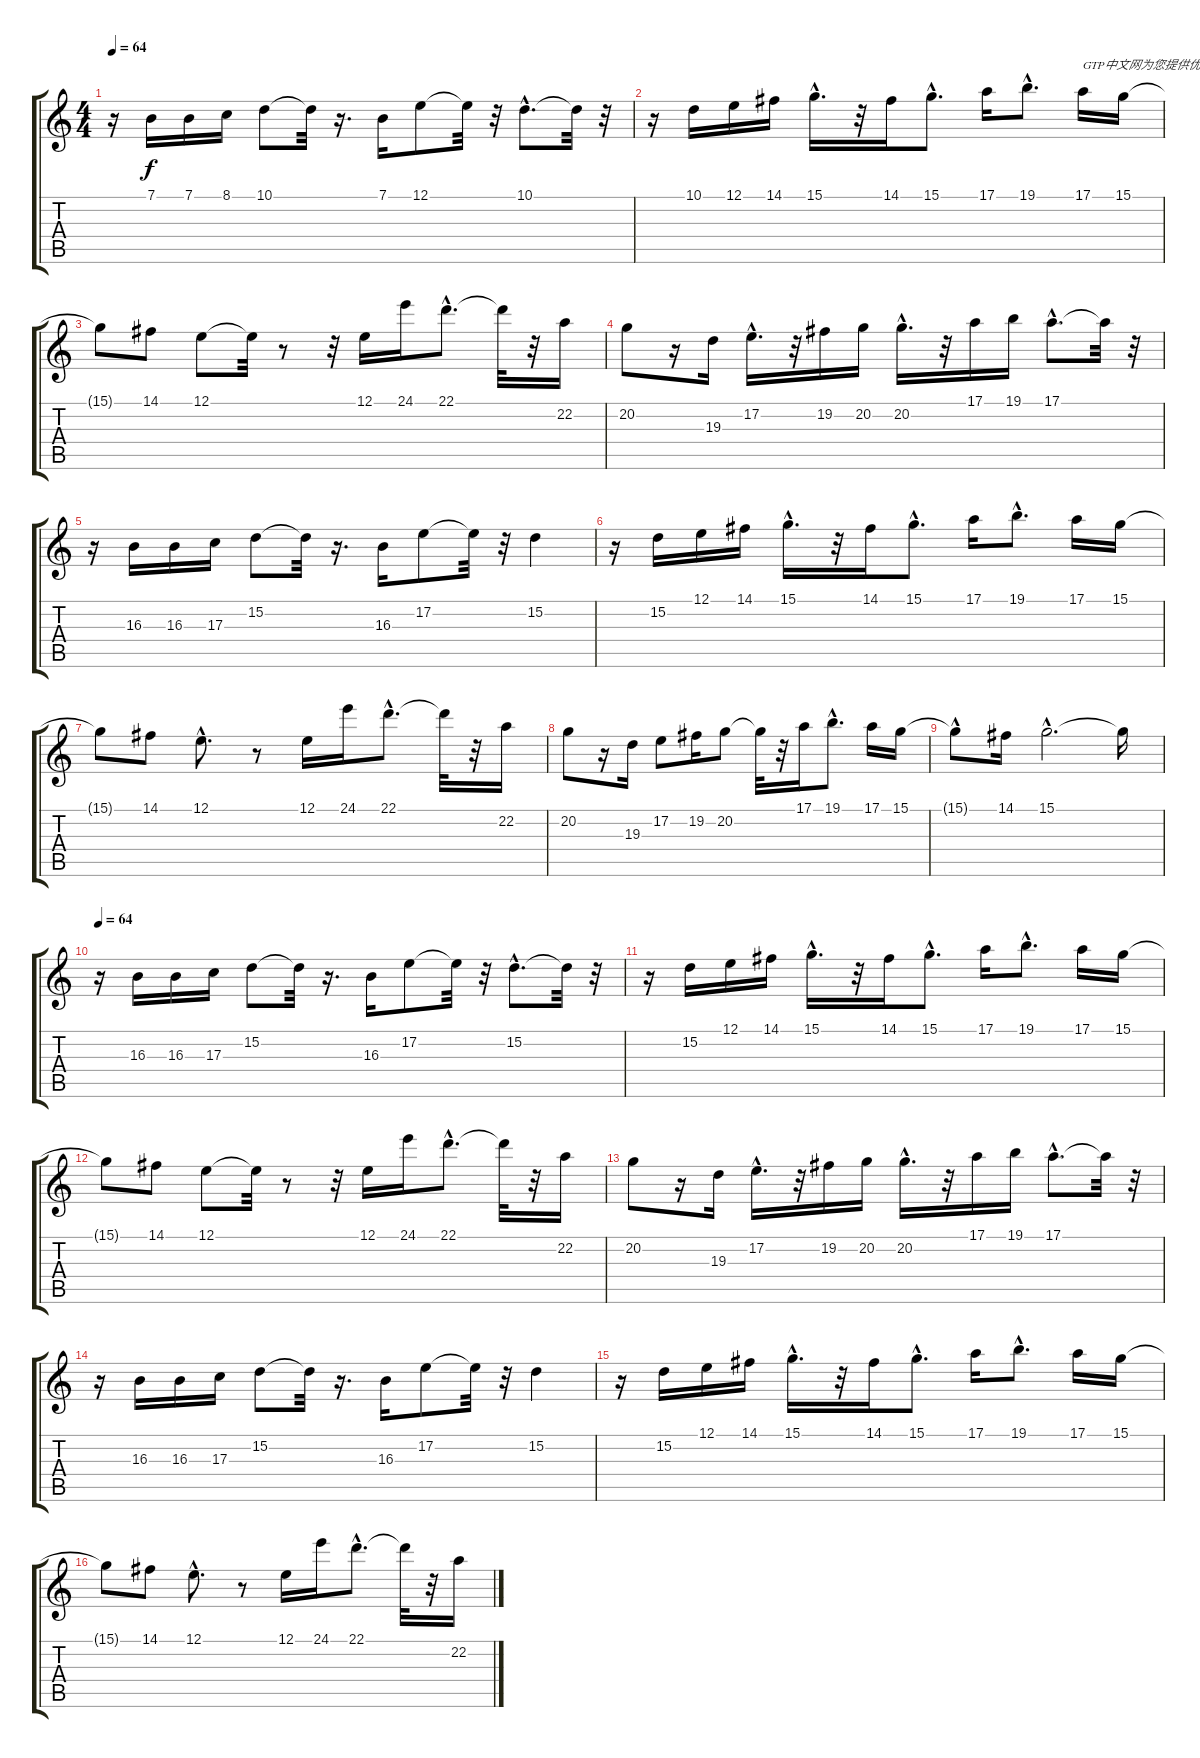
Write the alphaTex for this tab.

\track "" {instrument lead1square}
\staff {score tabs}
\tuning (E4 B3 G3 D3 A2 E2) {hide}
\ts (4 4)
\tempo 64
\clef g2
\ks c
r.16{dy f instrument lead1square} 7.1.16 7.1.16 8.1.16 10.1.8 10.1{t}.32 r.16{d} 7.1.16 12.1.8 12.1{t}.32 r.32 10.1{hac}.8{d} 10.1{t}.32 r.32 |
r.16 10.1.16 12.1.16 14.1.16 15.1{hac}.16{d} r.32 14.1.16 15.1{hac}.8{d} 17.1.16 19.1{hac}.8{d} 17.1.16{txt "GTP中文网为您提供优秀的谱子"} 15.1.16 |
15.1{t}.8 14.1.8 12.1.8 12.1{t}.32 r.8 r.32 12.1.16 24.1.16 22.1{hac}.8{d} 22.1{t}.32 r.32 22.2.16 |
20.2.8 r.16 19.3.16 17.2{hac}.16{d} r.32 19.2.16 20.2.16 20.2{hac}.16{d} r.32 17.1.16 19.1.16 17.1{hac}.8{d} 17.1{t}.32 r.32 |
r.16 16.3.16 16.3.16 17.3.16 15.2.8 15.2{t}.32 r.16{d} 16.3.16 17.2.8 17.2{t}.32 r.32 15.2.4 |
r.16 15.2.16 12.1.16 14.1.16 15.1{hac}.16{d} r.32 14.1.16 15.1{hac}.8{d} 17.1.16 19.1{hac}.8{d} 17.1.16 15.1.16 |
15.1{t}.8 14.1.8 12.1{hac}.8{d} r.8 12.1.16 24.1.16 22.1{hac}.8{d} 22.1{t}.32 r.32 22.2.16 |
20.2.8 r.16 19.3.16 17.2.8 19.2.16 20.2.8 20.2{t}.32 r.32 17.1.16 19.1{hac}.8{d} 17.1.16 15.1.16 |
15.1{hac t}.8 14.1.16 15.1{hac}.2{d} 15.1{t}.16 |
\tempo 64
r.16 16.3.16 16.3.16 17.3.16 15.2.8 15.2{t}.32 r.16{d} 16.3.16 17.2.8 17.2{t}.32 r.32 15.2{hac}.8{d} 15.2{t}.32 r.32 |
r.16 15.2.16 12.1.16 14.1.16 15.1{hac}.16{d} r.32 14.1.16 15.1{hac}.8{d} 17.1.16 19.1{hac}.8{d} 17.1.16 15.1.16 |
15.1{t}.8 14.1.8 12.1.8 12.1{t}.32 r.8 r.32 12.1.16 24.1.16 22.1{hac}.8{d} 22.1{t}.32 r.32 22.2.16 |
20.2.8 r.16 19.3.16 17.2{hac}.16{d} r.32 19.2.16 20.2.16 20.2{hac}.16{d} r.32 17.1.16 19.1.16 17.1{hac}.8{d} 17.1{t}.32 r.32 |
r.16 16.3.16 16.3.16 17.3.16 15.2.8 15.2{t}.32 r.16{d} 16.3.16 17.2.8 17.2{t}.32 r.32 15.2.4 |
r.16 15.2.16 12.1.16 14.1.16 15.1{hac}.16{d} r.32 14.1.16 15.1{hac}.8{d} 17.1.16 19.1{hac}.8{d} 17.1.16 15.1.16 |
15.1{t}.8 14.1.8 12.1{hac}.8{d} r.8 12.1.16 24.1.16 22.1{hac}.8{d} 22.1{t}.32 r.32 22.2.16
